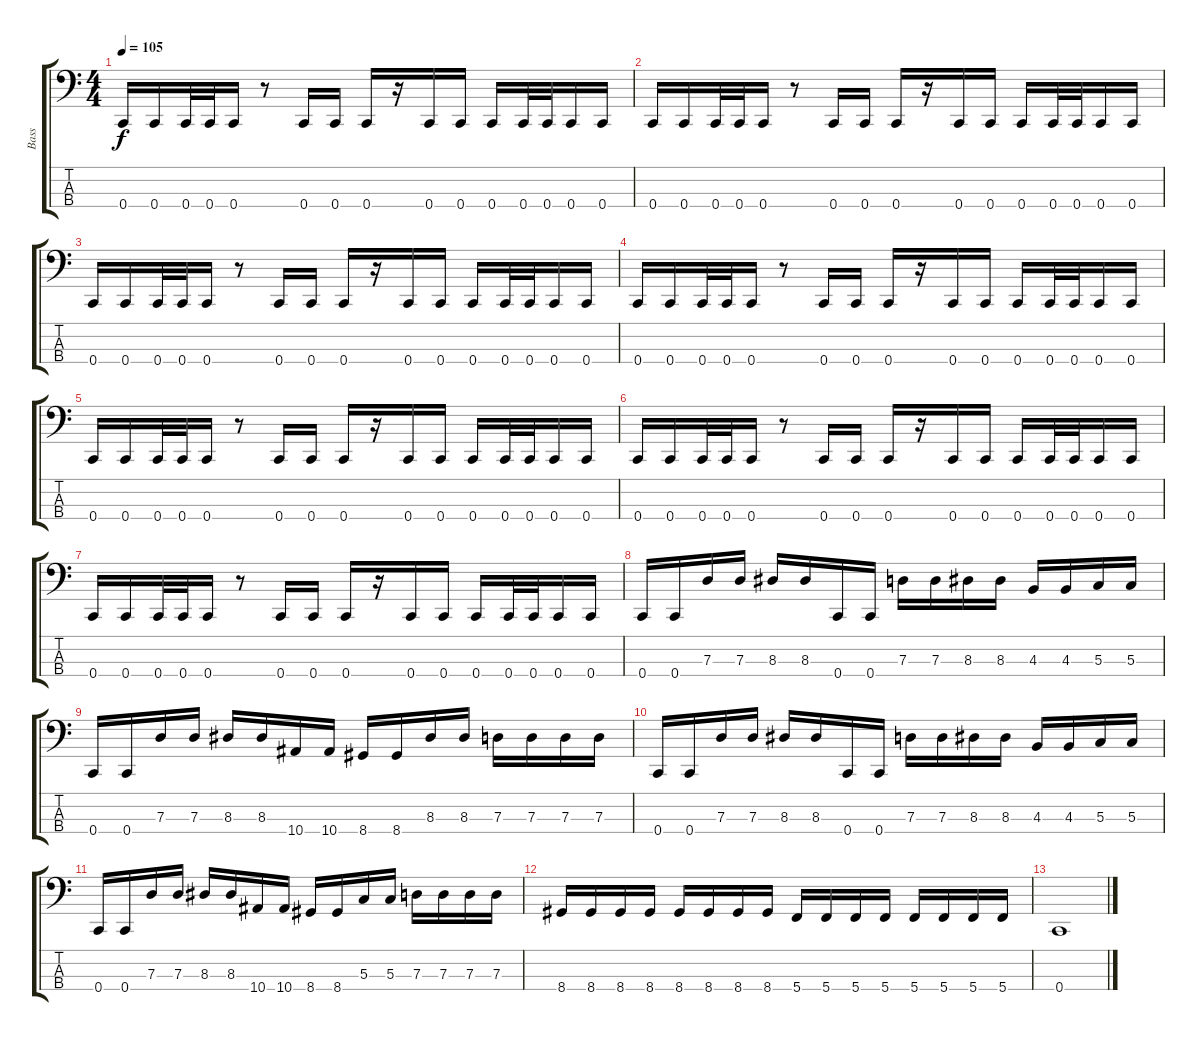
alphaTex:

\track ("Bass" "Bass") {instrument electricbasspick}
\staff {score tabs}
\tuning (F2 C2 G1 C1) {hide}
\ts (4 4)
\tempo 105
\clef f4
\ks c
0.4.16{dy f} 0.4.16 0.4.32 0.4.32 0.4.16 r.8 0.4.16 0.4.16 0.4.16 r.16 0.4.16 0.4.16 0.4.16 0.4.32 0.4.32 0.4.16 0.4.16 |
0.4.16 0.4.16 0.4.32 0.4.32 0.4.16 r.8 0.4.16 0.4.16 0.4.16 r.16 0.4.16 0.4.16 0.4.16 0.4.32 0.4.32 0.4.16 0.4.16 |
0.4.16 0.4.16 0.4.32 0.4.32 0.4.16 r.8 0.4.16 0.4.16 0.4.16 r.16 0.4.16 0.4.16 0.4.16 0.4.32 0.4.32 0.4.16 0.4.16 |
0.4.16 0.4.16 0.4.32 0.4.32 0.4.16 r.8 0.4.16 0.4.16 0.4.16 r.16 0.4.16 0.4.16 0.4.16 0.4.32 0.4.32 0.4.16 0.4.16 |
0.4.16 0.4.16 0.4.32 0.4.32 0.4.16 r.8 0.4.16 0.4.16 0.4.16 r.16 0.4.16 0.4.16 0.4.16 0.4.32 0.4.32 0.4.16 0.4.16 |
0.4.16 0.4.16 0.4.32 0.4.32 0.4.16 r.8 0.4.16 0.4.16 0.4.16 r.16 0.4.16 0.4.16 0.4.16 0.4.32 0.4.32 0.4.16 0.4.16 |
0.4.16 0.4.16 0.4.32 0.4.32 0.4.16 r.8 0.4.16 0.4.16 0.4.16 r.16 0.4.16 0.4.16 0.4.16 0.4.32 0.4.32 0.4.16 0.4.16 |
0.4.16 0.4.16 7.3.16 7.3.16 8.3.16 8.3.16 0.4.16 0.4.16 7.3.16 7.3.16 8.3.16 8.3.16 4.3.16 4.3.16 5.3.16 5.3.16 |
0.4.16 0.4.16 7.3.16 7.3.16 8.3.16 8.3.16 10.4.16 10.4.16 8.4.16 8.4.16 8.3.16 8.3.16 7.3.16 7.3.16 7.3.16 7.3.16 |
0.4.16 0.4.16 7.3.16 7.3.16 8.3.16 8.3.16 0.4.16 0.4.16 7.3.16 7.3.16 8.3.16 8.3.16 4.3.16 4.3.16 5.3.16 5.3.16 |
0.4.16 0.4.16 7.3.16 7.3.16 8.3.16 8.3.16 10.4.16 10.4.16 8.4.16 8.4.16 5.3.16 5.3.16 7.3.16 7.3.16 7.3.16 7.3.16 |
8.4.16 8.4.16 8.4.16 8.4.16 8.4.16 8.4.16 8.4.16 8.4.16 5.4.16 5.4.16 5.4.16 5.4.16 5.4.16 5.4.16 5.4.16 5.4.16 |
0.4.1
